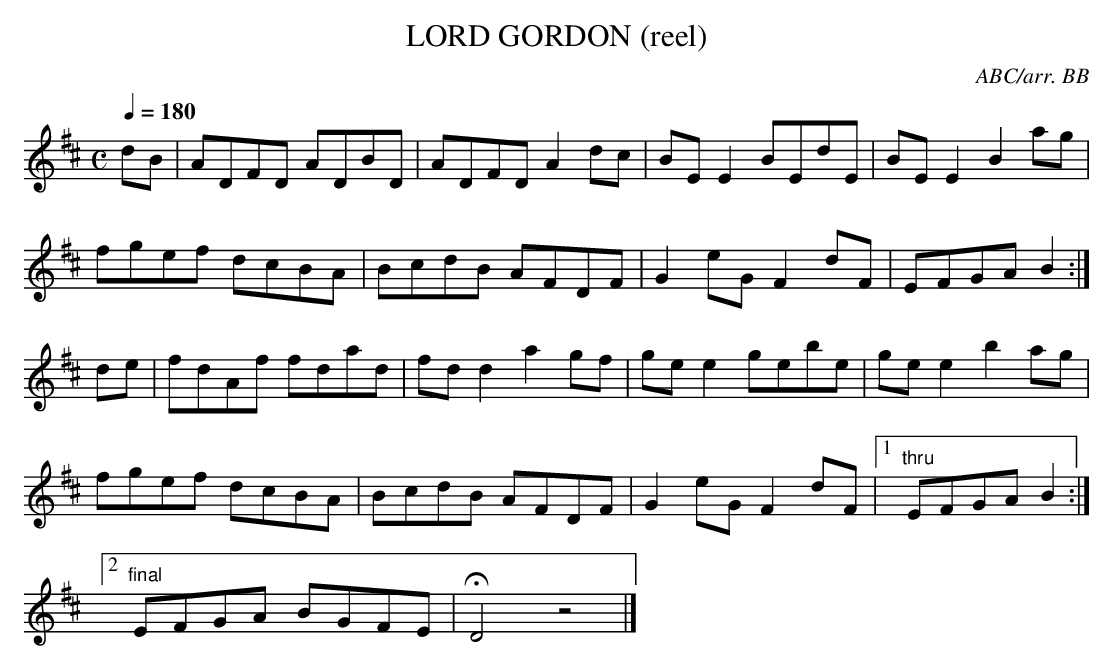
X:1
T:LORD GORDON (reel)
C:ABC/arr. BB
Q:1/4=180
M:C
K:D
dB|ADFD ADBD|ADFD A2dc|BEE2 BEdE|BEE2 B2ag|
fgef dcBA|BcdB AFDF|G2eG F2dF|EFGA B2:|
de|fdAf fdad|fdd2 a2gf|gee2 gebe|gee2 b2ag|
fgef dcBA|BcdB AFDF|G2eG F2dF|1"thru"EFGA B2:|
[2 "final"EFGA BGFE|HD4z4|]
